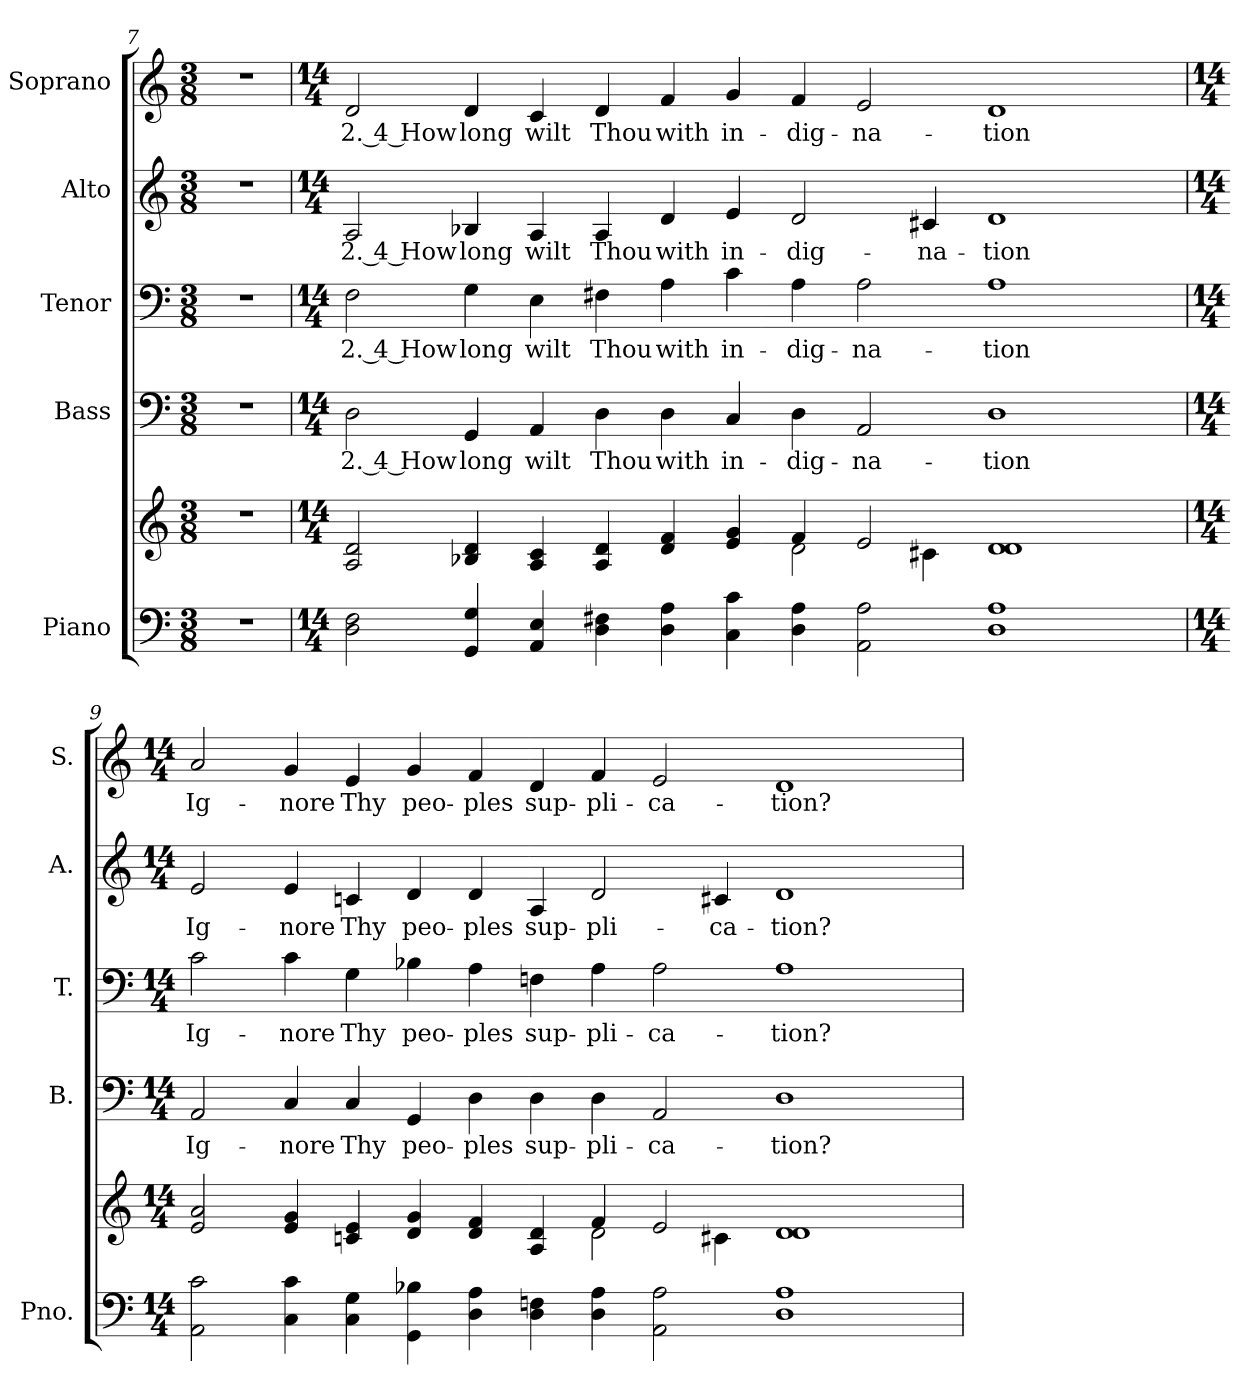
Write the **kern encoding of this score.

**kern	**kern	**kern	**text	**kern	**text	**kern	**text	**kern	**text
*part5	*part5	*part4	*part4	*part3	*part3	*part2	*part2	*part1	*part1
*staff6	*staff5	*staff4	*staff4	*staff3	*staff3	*staff2	*staff2	*staff1	*staff1
*I"Piano	*	*I"Bass	*	*I"Tenor	*	*I"Alto	*	*I"Soprano	*
*I'Pno.	*	*I'B.	*	*I'T.	*	*I'A.	*	*I'S.	*
!!LO:PB:g=z
*clefF4	*clefG2	*clefF4	*	*clefF4	*	*clefG2	*	*clefG2	*
*k[]	*k[]	*k[]	*	*k[]	*	*k[]	*	*k[]	*
*C:	*C:	*C:	*	*C:	*	*C:	*	*C:	*
*M3/8	*M3/8	*M3/8	*	*M3/8	*	*M3/8	*	*M3/8	*
=7	=7	=7	=7	=7	=7	=7	=7	=7	=7
!LO:N:vis=1	!LO:N:vis=1	!LO:N:vis=1	!	!LO:N:vis=1	!	!LO:N:vis=1	!	!LO:N:vis=1	!
4.r	4.r	4.r	.	4.r	.	4.r	.	4.r	.
=8	=8	=8	=8	=8	=8	=8	=8	=8	=8
*M14/4	*M14/4	*M14/4	*	*M14/4	*	*M14/4	*	*M14/4	*
*	*^	*	*	*	*	*	*	*	*
!	!	!	!	!LO:LY:b:color=#000000	!	!	!	!	!	!
!	!	!	!	!	!	!LO:LY:b:color=#000000	!	!	!	!
!	!	!	!	!	!	!	!	!LO:LY:b:color=#000000	!	!
!	!	!	!	!	!	!	!	!	!	!LO:LY:b:color=#000000
2Di\ 2Fi	2Ai/ 2di	1ryy	2Di\	2. 4 How	2Fi\	2. 4 How	2Ai/	2. 4 How	2di/	2. 4 How
!	!	!	!	!LO:LY:b:color=#000000	!	!	!	!	!	!
!	!	!	!	!	!	!LO:LY:b:color=#000000	!	!	!	!
!	!	!	!	!	!	!	!	!LO:LY:b:color=#000000	!	!
!	!	!	!	!	!	!	!	!	!	!LO:LY:b:color=#000000
4GGi/ 4Gi	4B-Xi/ 4di	.	4GGi/	long	4Gi\	long	4B-Xi/	long	4di/	long
!	!	!	!	!LO:LY:b:color=#000000	!	!	!	!	!	!
!	!	!	!	!	!	!LO:LY:b:color=#000000	!	!	!	!
!	!	!	!	!	!	!	!	!LO:LY:b:color=#000000	!	!
!	!	!	!	!	!	!	!	!	!	!LO:LY:b:color=#000000
4AAi/ 4Ei	4Ai/ 4ci	.	4AAi/	wilt	4Ei\	wilt	4Ai/	wilt	4ci/	wilt
!	!	!	!	!LO:LY:b:color=#000000	!	!	!	!	!	!
!	!	!	!	!	!	!LO:LY:b:color=#000000	!	!	!	!
!	!	!	!	!	!	!	!	!LO:LY:b:color=#000000	!	!
!	!	!	!	!	!	!	!	!	!	!LO:LY:b:color=#000000
4Di\ 4F#Xi	4Ai/ 4di	2ryy	4Di\	Thou	4F#Xi\	Thou	4Ai/	Thou	4di/	Thou
!	!	!	!	!LO:LY:b:color=#000000	!	!	!	!	!	!
!	!	!	!	!	!	!LO:LY:b:color=#000000	!	!	!	!
!	!	!	!	!	!	!	!	!LO:LY:b:color=#000000	!	!
!	!	!	!	!	!	!	!	!	!	!LO:LY:b:color=#000000
4Di\ 4Ai	4di/ 4fi	.	4Di\	with	4Ai\	with	4di/	with	4fi/	with
!	!	!	!	!LO:LY:b:color=#000000	!	!	!	!	!	!
!	!	!	!	!	!	!LO:LY:b:color=#000000	!	!	!	!
!	!	!	!	!	!	!	!	!LO:LY:b:color=#000000	!	!
!	!	!	!	!	!	!	!	!	!	!LO:LY:b:color=#000000
4Ci\ 4ci	4ei/ 4gi	4ryy	4Ci/	in-	4ci\	in-	4ei/	in-	4gi/	in-
!	!	!	!	!LO:LY:b:color=#000000	!	!	!	!	!	!
!	!	!	!	!	!	!LO:LY:b:color=#000000	!	!	!	!
!	!	!	!	!	!	!	!	!LO:LY:b:color=#000000	!	!
!	!	!	!	!	!	!	!	!	!	!LO:LY:b:color=#000000
4Di\ 4Ai	4fi/	2di\	4Di\	-dig-	4Ai\	-dig-	2di/	-dig-	4fi/	-dig-
!	!	!	!	!LO:LY:b:color=#000000	!	!	!	!	!	!
!	!	!	!	!	!	!LO:LY:b:color=#000000	!	!	!	!
!	!	!	!	!	!	!	!	!	!	!LO:LY:b:color=#000000
2AAi\ 2Ai	2ei/	.	2AAi/	-na-	2Ai\	-na-	.	.	2ei/	-na-
!	!	!	!	!	!	!	!	!LO:LY:b:color=#000000	!	!
.	.	4c#Xi\	.	.	.	.	4c#Xi/	-na-	.	.
!	!	!	!	!LO:LY:b:color=#000000	!	!	!	!	!	!
!	!	!	!	!	!	!LO:LY:b:color=#000000	!	!	!	!
!	!	!	!	!	!	!	!	!LO:LY:b:color=#000000	!	!
!	!	!	!	!	!	!	!	!	!	!LO:LY:b:color=#000000
1Di 1Ai	1di 1di	2ryy	1Di	-tion	1Ai	-tion	1di	-tion	1di	-tion
.	.	2ryy	.	.	.	.	.	.	.	.
!!LO:PB:g=z
=9	=9	=9	=9	=9	=9	=9	=9	=9	=9	=9
*M14/4	*M14/4	*	*M14/4	*	*M14/4	*	*M14/4	*	*M14/4	*
!	!	!	!	!LO:LY:b:color=#000000	!	!	!	!	!	!
!	!	!	!	!	!	!LO:LY:b:color=#000000	!	!	!	!
!	!	!	!	!	!	!	!	!LO:LY:b:color=#000000	!	!
!	!	!	!	!	!	!	!	!	!	!LO:LY:b:color=#000000
2AAi\ 2ci	2ei/ 2ai	1ryy	2AAi/	Ig-	2ci\	Ig-	2ei/	Ig-	2ai/	Ig-
!	!	!	!	!LO:LY:b:color=#000000	!	!	!	!	!	!
!	!	!	!	!	!	!LO:LY:b:color=#000000	!	!	!	!
!	!	!	!	!	!	!	!	!LO:LY:b:color=#000000	!	!
!	!	!	!	!	!	!	!	!	!	!LO:LY:b:color=#000000
4Ci\ 4ci	4ei/ 4gi	.	4Ci/	-nore	4ci\	-nore	4ei/	-nore	4gi/	-nore
!	!	!	!	!LO:LY:b:color=#000000	!	!	!	!	!	!
!	!	!	!	!	!	!LO:LY:b:color=#000000	!	!	!	!
!	!	!	!	!	!	!	!	!LO:LY:b:color=#000000	!	!
!	!	!	!	!	!	!	!	!	!	!LO:LY:b:color=#000000
4Ci\ 4Gi	4cni/ 4ei	.	4Ci/	Thy	4Gi\	Thy	4cni/	Thy	4ei/	Thy
!	!	!	!	!LO:LY:b:color=#000000	!	!	!	!	!	!
!	!	!	!	!	!	!LO:LY:b:color=#000000	!	!	!	!
!	!	!	!	!	!	!	!	!LO:LY:b:color=#000000	!	!
!	!	!	!	!	!	!	!	!	!	!LO:LY:b:color=#000000
4GGi\ 4B-Xi	4di/ 4gi	2ryy	4GGi/	peo-	4B-Xi\	peo-	4di/	peo-	4gi/	peo-
!	!	!	!	!LO:LY:b:color=#000000	!	!	!	!	!	!
!	!	!	!	!	!	!LO:LY:b:color=#000000	!	!	!	!
!	!	!	!	!	!	!	!	!LO:LY:b:color=#000000	!	!
!	!	!	!	!	!	!	!	!	!	!LO:LY:b:color=#000000
4Di\ 4Ai	4di/ 4fi	.	4Di\	-ples	4Ai\	-ples	4di/	-ples	4fi/	-ples
!	!	!	!	!LO:LY:b:color=#000000	!	!	!	!	!	!
!	!	!	!	!	!	!LO:LY:b:color=#000000	!	!	!	!
!	!	!	!	!	!	!	!	!LO:LY:b:color=#000000	!	!
!	!	!	!	!	!	!	!	!	!	!LO:LY:b:color=#000000
4Di\ 4Fni	4Ai/ 4di	4ryy	4Di\	sup-	4Fni\	sup-	4Ai/	sup-	4di/	sup-
!	!	!	!	!LO:LY:b:color=#000000	!	!	!	!	!	!
!	!	!	!	!	!	!LO:LY:b:color=#000000	!	!	!	!
!	!	!	!	!	!	!	!	!LO:LY:b:color=#000000	!	!
!	!	!	!	!	!	!	!	!	!	!LO:LY:b:color=#000000
4Di\ 4Ai	4fi/	2di\	4Di\	-pli-	4Ai\	-pli-	2di/	-pli-	4fi/	-pli-
!	!	!	!	!LO:LY:b:color=#000000	!	!	!	!	!	!
!	!	!	!	!	!	!LO:LY:b:color=#000000	!	!	!	!
!	!	!	!	!	!	!	!	!	!	!LO:LY:b:color=#000000
2AAi\ 2Ai	2ei/	.	2AAi/	-ca-	2Ai\	-ca-	.	.	2ei/	-ca-
!	!	!	!	!	!	!	!	!LO:LY:b:color=#000000	!	!
.	.	4c#Xi\	.	.	.	.	4c#Xi/	-ca-	.	.
!	!	!	!	!LO:LY:b:color=#000000	!	!	!	!	!	!
!	!	!	!	!	!	!LO:LY:b:color=#000000	!	!	!	!
!	!	!	!	!	!	!	!	!LO:LY:b:color=#000000	!	!
!	!	!	!	!	!	!	!	!	!	!LO:LY:b:color=#000000
1Di 1Ai	1di 1di	2ryy	1Di	-tion?	1Ai	-tion?	1di	-tion?	1di	-tion?
.	.	2ryy	.	.	.	.	.	.	.	.
*	*v	*v	*	*	*	*	*	*	*	*
=	=	=	=	=	=	=	=	=	=
*-	*-	*-	*-	*-	*-	*-	*-	*-	*-
